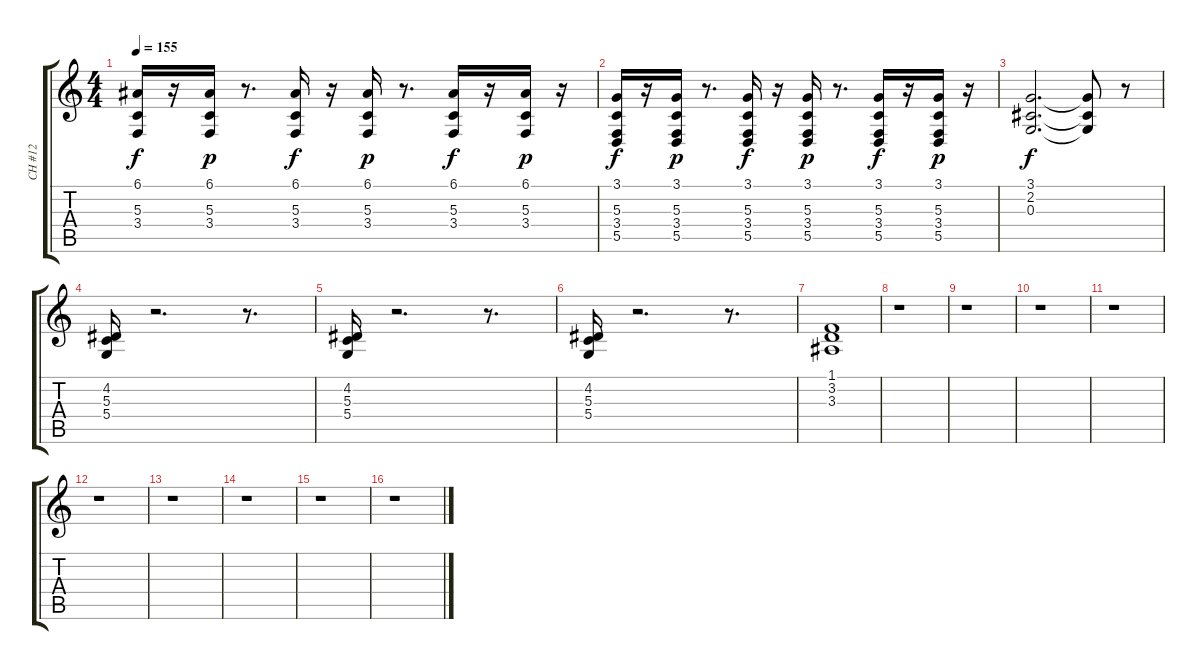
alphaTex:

\track ("CH #12" "CH #12") {instrument trombone}
\staff {score tabs}
\tuning (E4 B3 G3 D3 A2 E2) {hide}
\ts (4 4)
\tempo 155
\clef g2
\ks c
(6.1 5.3 3.4).16{dy f} r.16 (6.1 5.3 3.4).16{dy p} r.8{d} (6.1 5.3 3.4).16{dy f} r.16 (6.1 5.3 3.4).16{dy p} r.8{d} (6.1 5.3 3.4).16{dy f} r.16 (6.1 5.3 3.4).16{dy p} r.16 |
(3.1 5.3 3.4 5.5).16{dy f} r.16 (3.1 5.3 3.4 5.5).16{dy p} r.8{d} (3.1 5.3 3.4 5.5).16{dy f} r.16 (3.1 5.3 3.4 5.5).16{dy p} r.8{d} (3.1 5.3 3.4 5.5).16{dy f} r.16 (3.1 5.3 3.4 5.5).16{dy p} r.16 |
(3.1 2.2 0.3).2{d dy f} (3.1{t} 2.2{t} 0.3{t}).8 r.8 |
(4.2 5.3 5.4).16 r.2{d} r.8{d} |
(4.2 5.3 5.4).16 r.2{d} r.8{d} |
(4.2 5.3 5.4).16 r.2{d} r.8{d} |
(1.1 3.2 3.3).1 |
r.1 |
r.1 |
r.1 |
r.1 |
r.1 |
r.1 |
r.1 |
r.1 |
r.1
